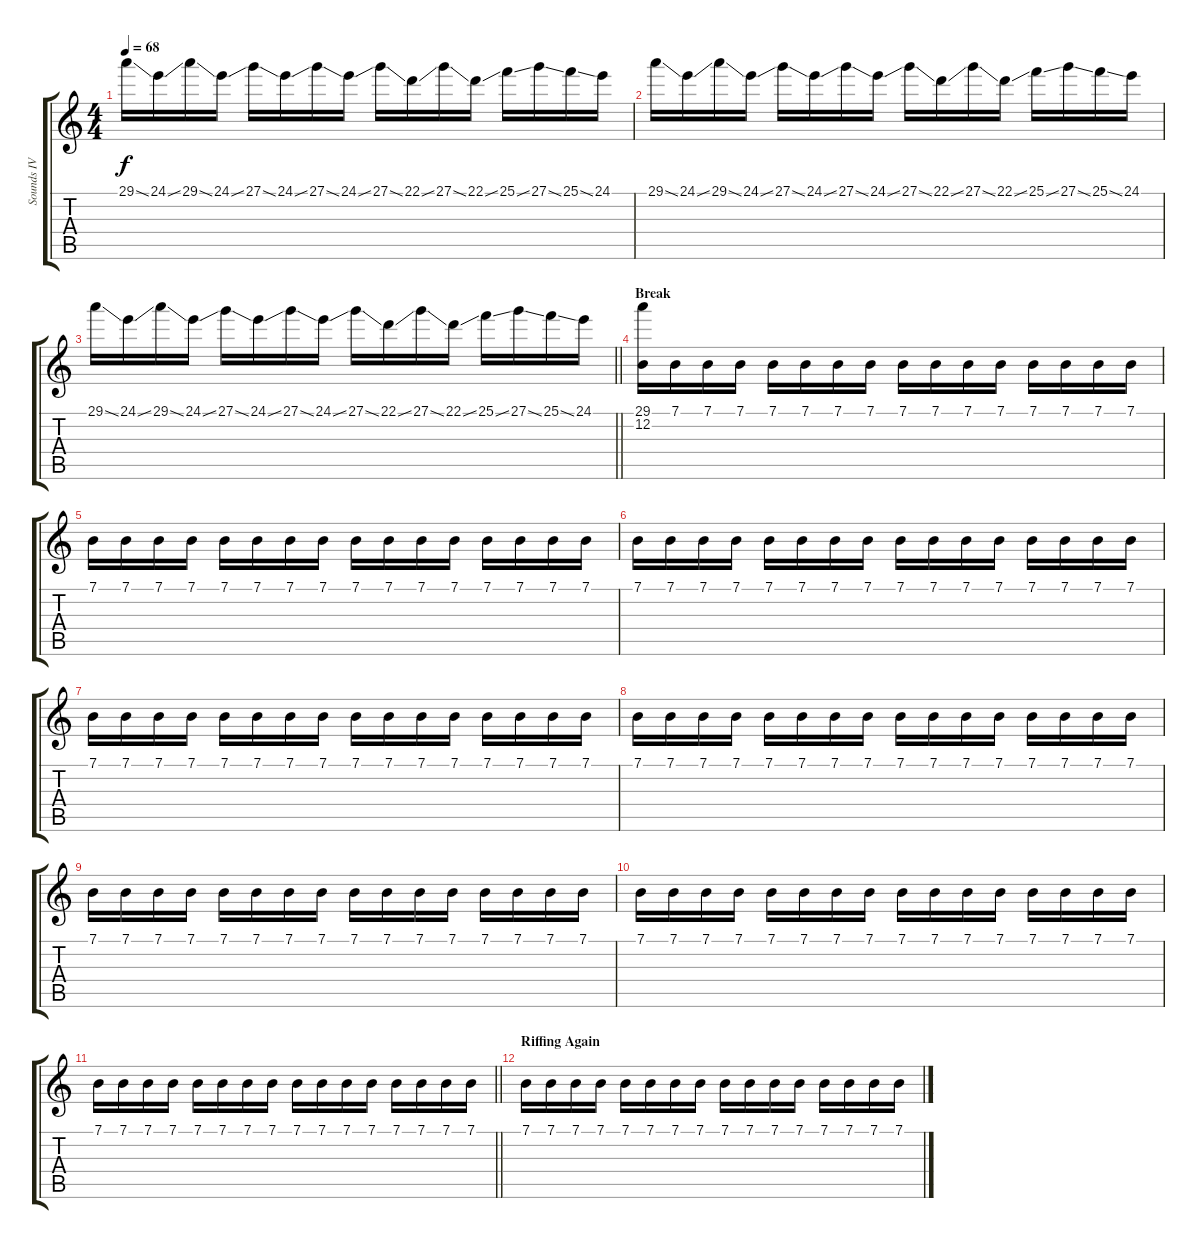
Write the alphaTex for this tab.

\track ("Sounds IV (Drone)" "Sounds IV ") {instrument pad2warm}
\staff {score tabs}
\tuning (E4 B3 G3 D3 A2 E2) {hide}
\ts (4 4)
\tempo 68
\clef g2
\ks c
29.1{ss}.16{dy f} 24.1{ss}.16 29.1{ss}.16 24.1{ss}.16 27.1{ss}.16 24.1{ss}.16 27.1{ss}.16 24.1{ss}.16 27.1{ss}.16 22.1{ss}.16 27.1{ss}.16 22.1{ss}.16 25.1{ss}.16 27.1{ss}.16 25.1{ss}.16 24.1.16 |
29.1{ss}.16 24.1{ss}.16 29.1{ss}.16 24.1{ss}.16 27.1{ss}.16 24.1{ss}.16 27.1{ss}.16 24.1{ss}.16 27.1{ss}.16 22.1{ss}.16 27.1{ss}.16 22.1{ss}.16 25.1{ss}.16 27.1{ss}.16 25.1{ss}.16 24.1.16 |
\barLineRight lightlight
29.1{ss}.16 24.1{ss}.16 29.1{ss}.16 24.1{ss}.16 27.1{ss}.16 24.1{ss}.16 27.1{ss}.16 24.1{ss}.16 27.1{ss}.16 22.1{ss}.16 27.1{ss}.16 22.1{ss}.16 25.1{ss}.16 27.1{ss}.16 25.1{ss}.16 24.1.16 |
\section ("" "Break")
(29.1 12.2).16{volume 10 instrument pad2warm} 7.1.16 7.1.16 7.1.16 7.1.16 7.1.16 7.1.16 7.1.16 7.1.16 7.1.16 7.1.16 7.1.16 7.1.16 7.1.16 7.1.16 7.1.16 |
7.1.16 7.1.16 7.1.16 7.1.16 7.1.16 7.1.16 7.1.16 7.1.16 7.1.16 7.1.16 7.1.16 7.1.16 7.1.16 7.1.16 7.1.16 7.1.16 |
7.1.16 7.1.16 7.1.16 7.1.16 7.1.16 7.1.16 7.1.16 7.1.16 7.1.16 7.1.16 7.1.16 7.1.16 7.1.16 7.1.16 7.1.16 7.1.16 |
7.1.16 7.1.16 7.1.16 7.1.16 7.1.16 7.1.16 7.1.16 7.1.16 7.1.16 7.1.16 7.1.16 7.1.16 7.1.16 7.1.16 7.1.16 7.1.16 |
7.1.16 7.1.16 7.1.16 7.1.16 7.1.16 7.1.16 7.1.16 7.1.16 7.1.16 7.1.16 7.1.16 7.1.16 7.1.16 7.1.16 7.1.16 7.1.16 |
7.1.16 7.1.16 7.1.16 7.1.16 7.1.16 7.1.16 7.1.16 7.1.16 7.1.16 7.1.16 7.1.16 7.1.16 7.1.16 7.1.16 7.1.16 7.1.16 |
7.1.16 7.1.16 7.1.16 7.1.16 7.1.16 7.1.16 7.1.16 7.1.16 7.1.16 7.1.16 7.1.16 7.1.16 7.1.16 7.1.16 7.1.16 7.1.16 |
\barLineRight lightlight
7.1.16 7.1.16 7.1.16 7.1.16 7.1.16 7.1.16 7.1.16 7.1.16 7.1.16 7.1.16 7.1.16 7.1.16 7.1.16 7.1.16 7.1.16 7.1.16 |
\section ("" "Riffing Again")
7.1.16{volume 0} 7.1.16 7.1.16 7.1.16 7.1.16 7.1.16 7.1.16 7.1.16 7.1.16 7.1.16 7.1.16 7.1.16 7.1.16 7.1.16 7.1.16 7.1.16
